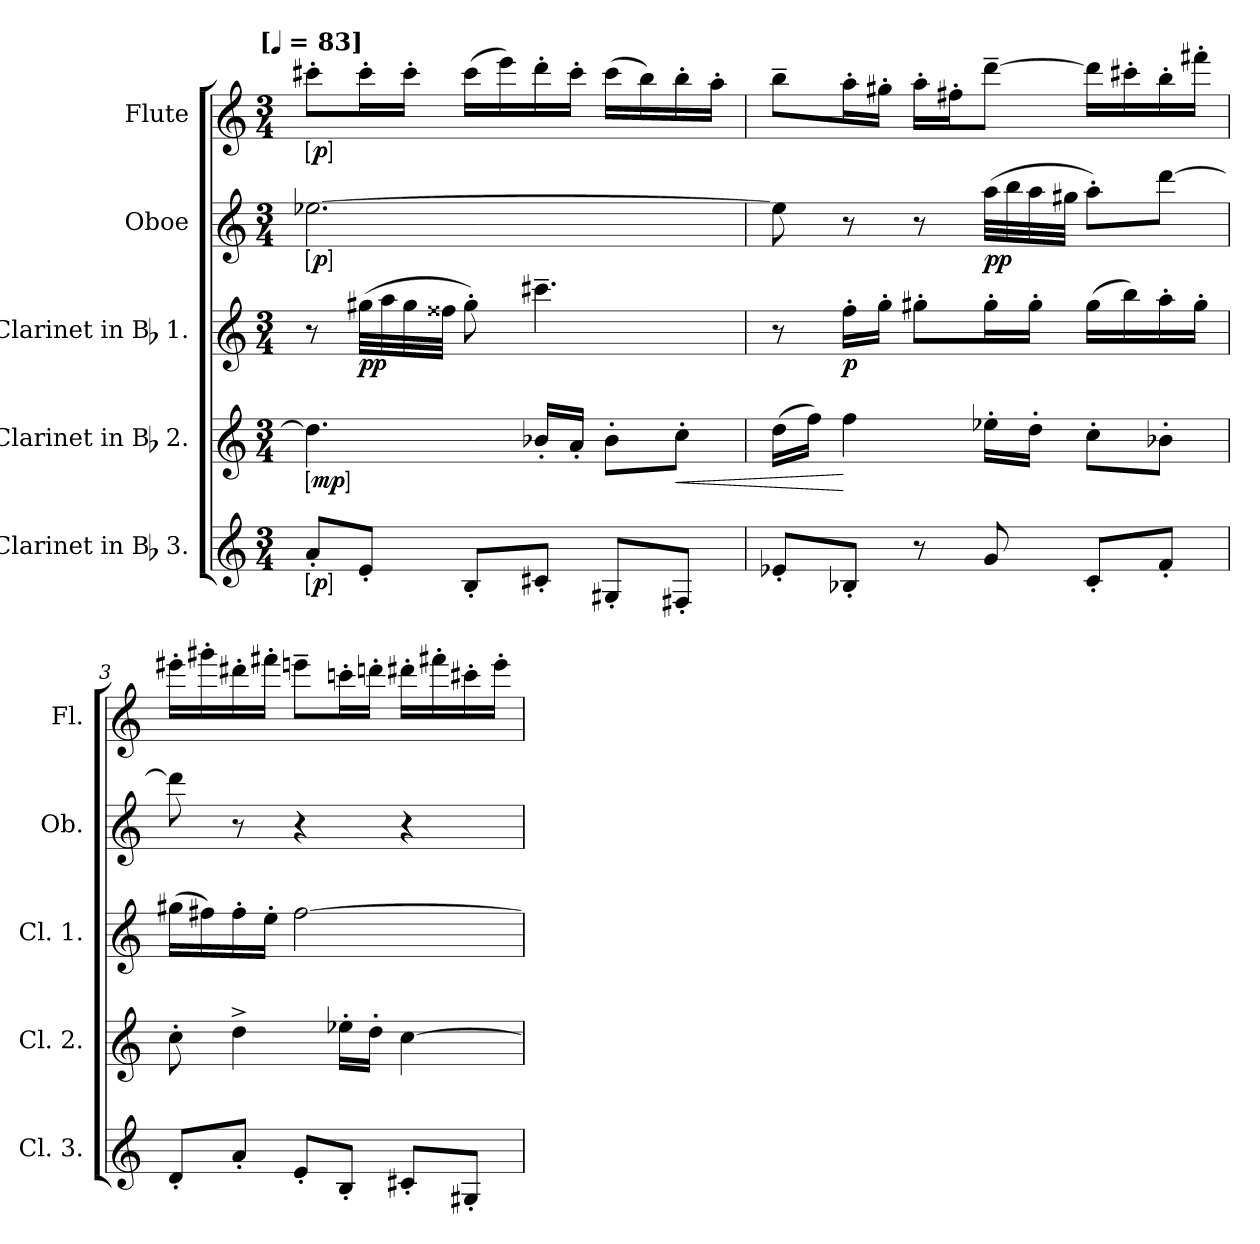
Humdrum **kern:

**kern	**dynam	**kern	**dynam	**kern	**dynam	**kern	**dynam	**kern	**dynam
*part5	*part5	*part4	*part4	*part3	*part3	*part2	*part2	*part1	*part1
*staff5	*staff5	*staff4	*staff4	*staff3	*staff3	*staff2	*staff2	*staff1	*staff1
*I"Clarinet in Bb 3.	*	*I"Clarinet in Bb 2.	*	*I"Clarinet in Bb 1.	*	*I"Oboe	*	*I"Flute	*
*I'Cl. 3.	*	*I'Cl. 2.	*	*I'Cl. 1.	*	*I'Ob.	*	*I'Fl.	*
*clefG2	*	*clefG2	*	*clefG2	*	*clefG2	*	*clefG2	*
*ITrd1c2	*	*ITrd1c2	*	*ITrd1c2	*	*	*	*	*
*k[b-e-]	*	*k[b-e-]	*	*k[b-e-]	*	*k[]	*	*k[]	*
!!LO:TX:omd:t=[[quarter] = 83]
*M3/4	*	*M3/4	*	*M3/4	*	*M3/4	*	*M3/4	*
*MM83	*	*MM83	*	*MM83	*	*MM83	*	*MM83	*
=1	=1	=1	=1	=1	=1	=1	=1	=1	=1
!	!LO:DY:ed=brack	!	!LO:DY:ed=brack	!	!	!	!LO:DY:ed=brack	!	!LO:DY:ed=brack
8g'L	p	4.cc]	mp	8r	.	[2.ee-X	p	8ccc#X'L	p
8d'J	.	.	.	(32ff#XLLL	pp	.	.	16ccc#'L	.
.	.	.	.	32gg	.	.	.	.	.
.	.	.	.	32ff#	.	.	.	16ccc#'JJ	.
.	.	.	.	32ee#XJJJ	.	.	.	.	.
8A'L	.	.	.	8ff#')	.	.	.	(16ccc#LL	.
.	.	.	.	.	.	.	.	16eee)	.
8Bn'J	.	16a-X'LL	.	4.bbn~	.	.	.	16ddd'	.
.	.	16g'JJ	.	.	.	.	.	16ccc#'JJ	.
8F#X'L	.	8a-'L	.	.	.	.	.	(16ccc#LL	.
.	.	.	.	.	.	.	.	16bb)	.
!	!	!	!LO:HP:b	!	!	!	!	!	!
8En'J	.	8b-'J	<	.	.	.	.	16bb'	.
.	.	.	.	.	.	.	.	16aa'JJ	.
=2	=2	=2	=2	=2	=2	=2	=2	=2	=2
8d-X'L	.	(16ccLL	.	8r	.	8ee-]	.	8bb~L	.
.	.	16ee-JJ)	.	.	.	.	.	.	.
8A-X'J	.	4ee-	[	16ee-'LL	p	8r	.	16aa'L	.
.	.	.	.	16ff'JJ	.	.	.	16gg#X'JJ	.
8r	.	.	.	8ff#X'L	.	8r	.	16aa'LL	.
.	.	.	.	.	.	.	.	16ff#X'J	.
8f	.	16dd-X'LL	.	16ff#'L	.	(32aaLLL	pp	[8ddd~J	.
.	.	.	.	.	.	32bb	.	.	.
.	.	16cc'JJ	.	16ff#'JJ	.	32aa	.	.	.
.	.	.	.	.	.	32gg#XJJJ	.	.	.
8B-'L	.	8b-'L	.	(16ff#LL	.	8aa'L)	.	16dddLL]	.
.	.	.	.	16aa)	.	.	.	16ccc#X'	.
8e-'J	.	8a-X'J	.	16gg'	.	[8dddJ	.	16bb'	.
.	.	.	.	16ff#'JJ	.	.	.	16fff#X'JJ	.
=3	=3	=3	=3	=3	=3	=3	=3	=3	=3
8c'L	.	8b-'	.	(16ff#XLL	.	8ddd]	.	16eee#X'LL	.
.	.	.	.	16een)	.	.	.	16ggg#X'	.
8g'J	.	4cc^	.	16ee'	.	8r	.	16ddd#X'	.
.	.	.	.	16dd'JJ	.	.	.	16fff#X'JJ	.
8d'L	.	.	.	[2ee	.	4r	.	8eeen~L	.
8A'J	.	16dd-X'LL	.	.	.	.	.	16cccn'L	.
.	.	16cc'JJ	.	.	.	.	.	16dddn'JJ	.
8Bn'L	.	[4b-	.	.	.	4r	.	16ddd#X'LL	.
.	.	.	.	.	.	.	.	16fff#X'	.
8F#X'J	.	.	.	.	.	.	.	16ccc#X'	.
.	.	.	.	.	.	.	.	16eee'JJ	.
=	=	=	=	=	=	=	=	=	=
*-	*-	*-	*-	*-	*-	*-	*-	*-	*-
